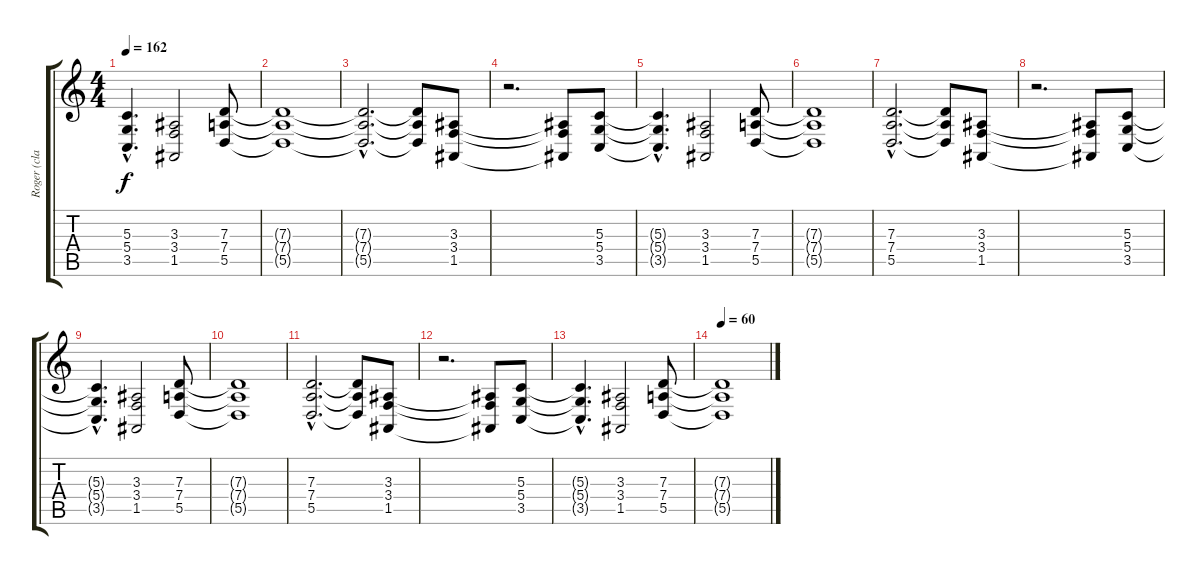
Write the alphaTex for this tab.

\track ("Roger (clavier)" "Roger (cla") {instrument stringensemble1}
\staff {score tabs}
\tuning (E4 B3 G3 D3 A2 E2) {hide}
\ts (4 4)
\tempo 162
\clef g2
\ks c
(5.3{hac t} 5.4{hac t} 3.5{hac t}).4{d dy f} (3.3 3.4 1.5).2 (7.3 7.4 5.5).8 |
(7.3{t} 7.4{t} 5.5{t}).1 |
(7.3{hac t} 7.4{hac t} 5.5{hac t}).2{d} (7.3{t} 7.4{t} 5.5{t}).8 (3.3 3.4 1.5).8 |
r.2{d} (3.3{t} 3.4{t} 1.5{t}).8 (5.3 5.4 3.5).8 |
(5.3{hac t} 5.4{hac t} 3.5{hac t}).4{d} (3.3 3.4 1.5).2 (7.3 7.4 5.5).8 |
(7.3{t} 7.4{t} 5.5{t}).1 |
(7.3{hac} 7.4{hac} 5.5{hac}).2{d} (7.3{t} 7.4{t} 5.5{t}).8 (3.3 3.4 1.5).8 |
r.2{d} (3.3{t} 3.4{t} 1.5{t}).8 (5.3 5.4 3.5).8 |
(5.3{hac t} 5.4{hac t} 3.5{hac t}).4{d} (3.3 3.4 1.5).2 (7.3 7.4 5.5).8 |
(7.3{t} 7.4{t} 5.5{t}).1 |
(7.3{hac} 7.4{hac} 5.5{hac}).2{d} (7.3{t} 7.4{t} 5.5{t}).8 (3.3 3.4 1.5).8 |
r.2{d} (3.3{t} 3.4{t} 1.5{t}).8 (5.3 5.4 3.5).8 |
(5.3{hac t} 5.4{hac t} 3.5{hac t}).4{d} (3.3 3.4 1.5).2 (7.3 7.4 5.5).8 |
\tempo 60
(7.3{t} 7.4{t} 5.5{t}).1
